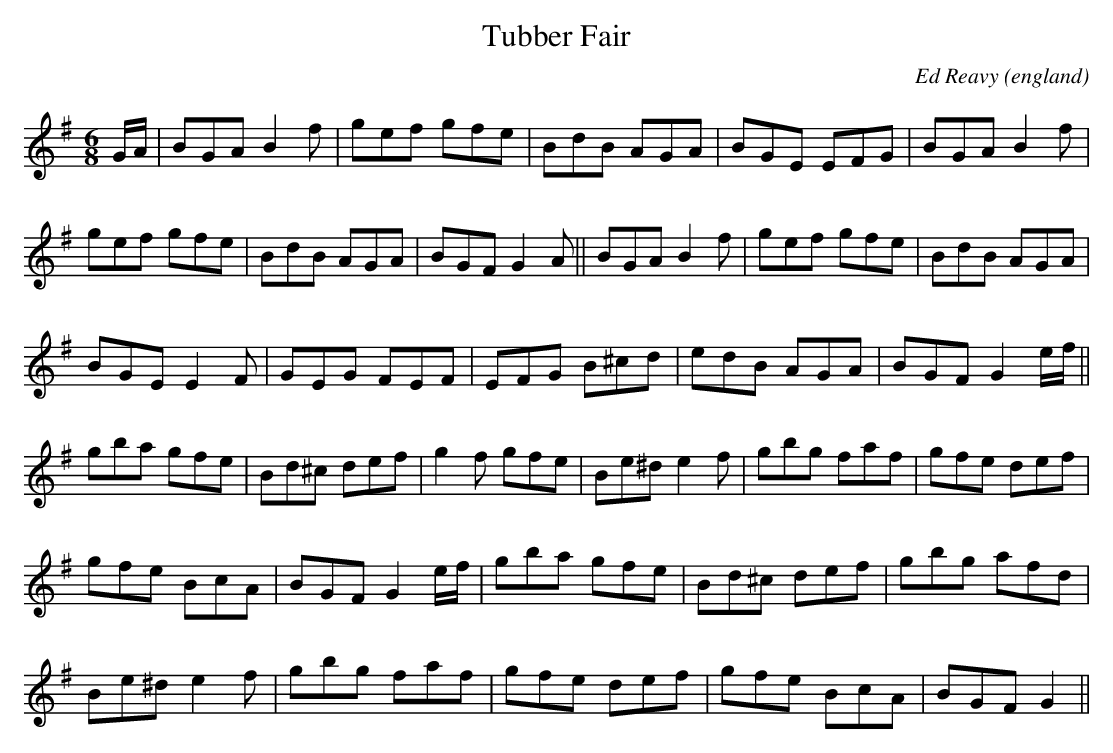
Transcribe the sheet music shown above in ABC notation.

X:1
T:Tubber Fair
O:england
C:Ed Reavy
M:6/8
L:1/8
K:G
G/2A/2|BGA B2 f|gef gfe|BdB AGA|BGE EFG|BGA B2 f|
gef gfe|BdB AGA|BGF G2 A||BGA B2 f|gef gfe|BdB AGA|
BGE E2 F|GEG FEF|EFG B^cd|edB AGA|BGF G2 e/2f/2||
gba gfe|Bd^c def|g2 f gfe|Be^d e2 f|gbg faf|gfe def|
gfe BcA|BGF G2 e/2f/2|gba gfe|Bd^c def|gbg afd|
Be^d e2 f|gbg faf|gfe def|gfe BcA|BGF G2||
